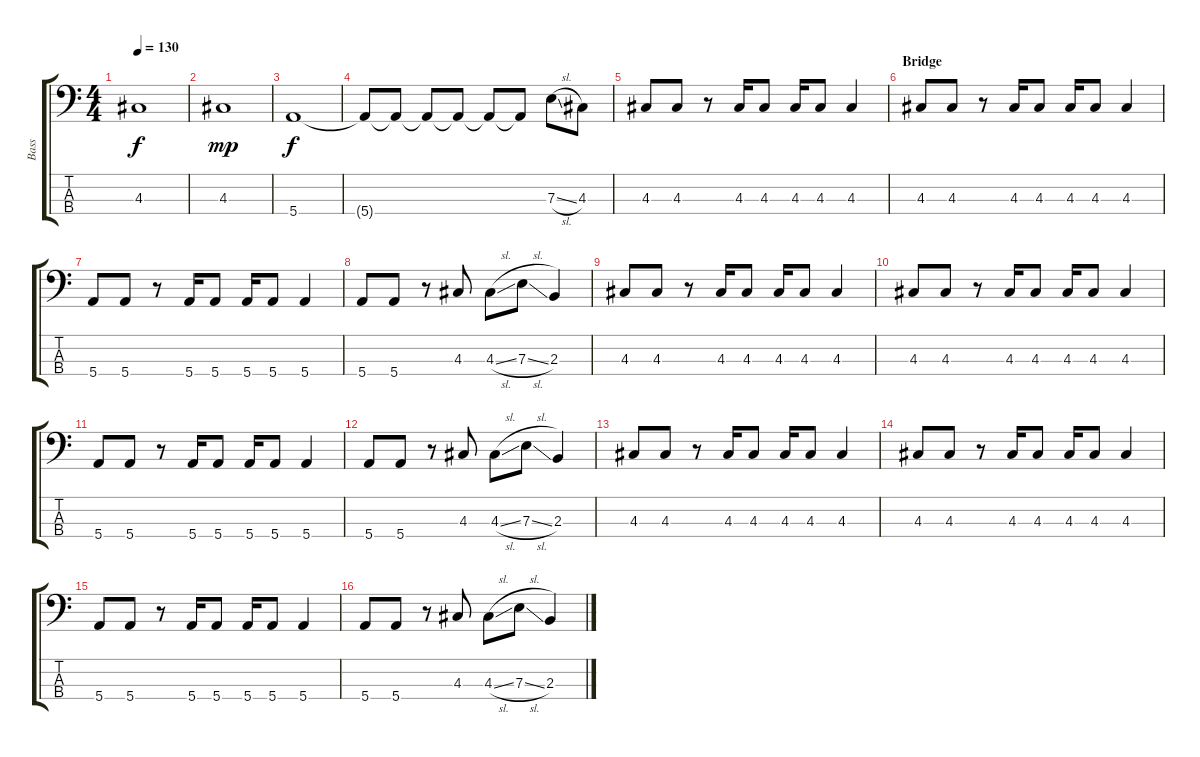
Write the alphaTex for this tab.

\track ("Bass" "Bass") {instrument electricbassfinger}
\staff {score tabs}
\tuning (G2 D2 A1 E1) {hide}
\ts (4 4)
\tempo 130
\clef f4
\ks c
4.3.1{dy f} |
4.3.1{dy mp} |
5.4.1{dy f} |
5.4{t}.8 5.4{t}.8 5.4{t}.8 5.4{t}.8 5.4{t}.8 5.4{t}.8 7.3{sl}.8 4.3.8 |
4.3.8 4.3.8 r.8 4.3.16 4.3.8 4.3.16 4.3.8 4.3.4 |
\section ("" "Bridge")
4.3.8 4.3.8 r.8 4.3.16 4.3.8 4.3.16 4.3.8 4.3.4 |
5.4.8 5.4.8 r.8 5.4.16 5.4.8 5.4.16 5.4.8 5.4.4 |
5.4.8 5.4.8 r.8 4.3.8 4.3{sl}.8 7.3{sl}.8 2.3.4 |
4.3.8 4.3.8 r.8 4.3.16 4.3.8 4.3.16 4.3.8 4.3.4 |
4.3.8 4.3.8 r.8 4.3.16 4.3.8 4.3.16 4.3.8 4.3.4 |
5.4.8 5.4.8 r.8 5.4.16 5.4.8 5.4.16 5.4.8 5.4.4 |
5.4.8 5.4.8 r.8 4.3.8 4.3{sl}.8 7.3{sl}.8 2.3.4 |
4.3.8 4.3.8 r.8 4.3.16 4.3.8 4.3.16 4.3.8 4.3.4 |
4.3.8 4.3.8 r.8 4.3.16 4.3.8 4.3.16 4.3.8 4.3.4 |
5.4.8 5.4.8 r.8 5.4.16 5.4.8 5.4.16 5.4.8 5.4.4 |
5.4.8 5.4.8 r.8 4.3.8 4.3{sl}.8 7.3{sl}.8 2.3.4
